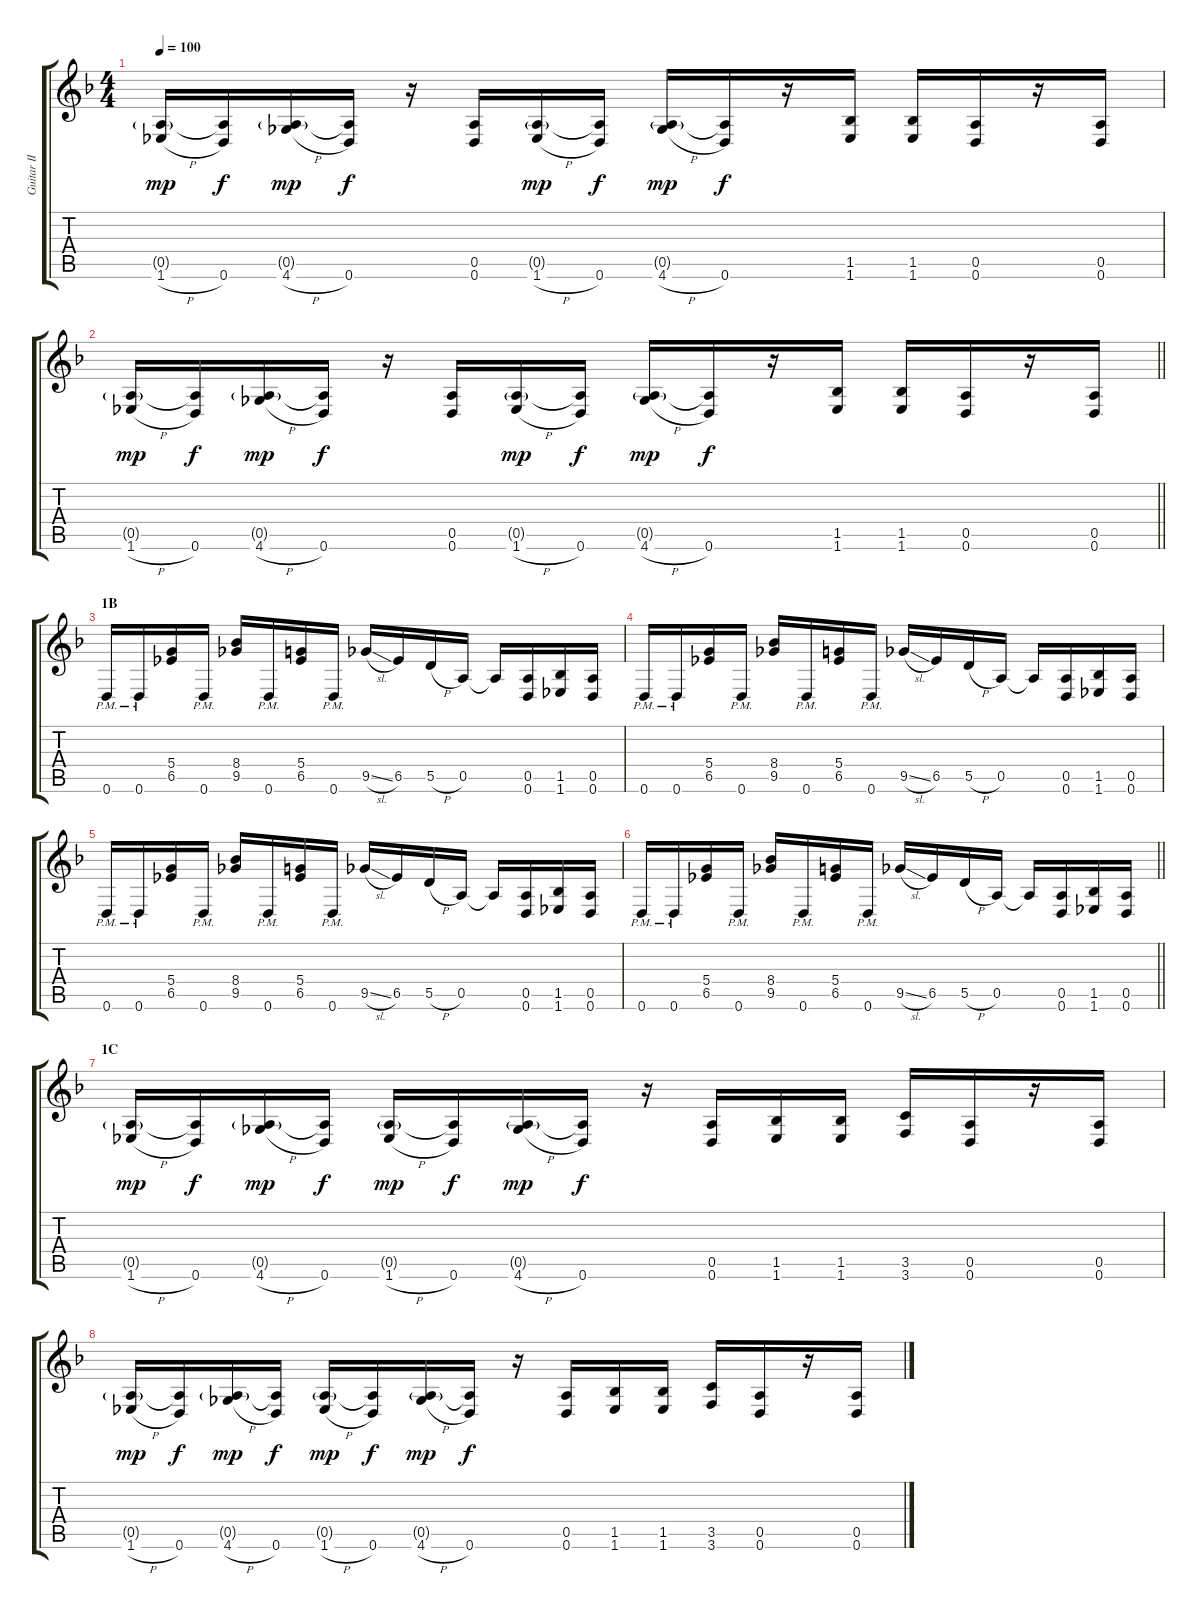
\track ("Guitar II" "Guitar II") {instrument distortionguitar}
\staff {score tabs}
\tuning (E4 B3 G3 D3 A2 D2) {hide}
\ts (4 4)
\tempo 100
\clef g2
\ks dminor
(0.5{g} 1.6{h}).16{dy mp} (0.5{t} 0.6).16{dy f} (0.5{g} 4.6{h}).16{dy mp} (0.5{t} 0.6).16{dy f} r.16 (0.5 0.6).16 (0.5{g} 1.6{h}).16{dy mp} (0.5{t} 0.6).16{dy f} (0.5{g} 4.6{h}).16{dy mp} (0.5{t} 0.6).16{dy f} r.16 (1.5 1.6).16 (1.5 1.6).16 (0.5 0.6).16 r.16 (0.5 0.6).16 |
\barLineRight lightlight
(0.5{g} 1.6{h}).16{dy mp} (0.5{t} 0.6).16{dy f} (0.5{g} 4.6{h}).16{dy mp} (0.5{t} 0.6).16{dy f} r.16 (0.5 0.6).16 (0.5{g} 1.6{h}).16{dy mp} (0.5{t} 0.6).16{dy f} (0.5{g} 4.6{h}).16{dy mp} (0.5{t} 0.6).16{dy f} r.16 (1.5 1.6).16 (1.5 1.6).16 (0.5 0.6).16 r.16 (0.5 0.6).16 |
\section ("" "1B")
0.6{pm}.16 0.6{pm}.16 (5.4 6.5).16 0.6{pm}.16 (8.4 9.5).16 0.6{pm}.16 (5.4 6.5).16 0.6{pm}.16 9.5{sl}.16 6.5.16 5.5{h}.16 0.5.16 0.5{t}.16 (0.5 0.6).16 (1.5 1.6).16 (0.5 0.6).16 |
0.6{pm}.16 0.6{pm}.16 (5.4 6.5).16 0.6{pm}.16 (8.4 9.5).16 0.6{pm}.16 (5.4 6.5).16 0.6{pm}.16 9.5{sl}.16 6.5.16 5.5{h}.16 0.5.16 0.5{t}.16 (0.5 0.6).16 (1.5 1.6).16 (0.5 0.6).16 |
0.6{pm}.16 0.6{pm}.16 (5.4 6.5).16 0.6{pm}.16 (8.4 9.5).16 0.6{pm}.16 (5.4 6.5).16 0.6{pm}.16 9.5{sl}.16 6.5.16 5.5{h}.16 0.5.16 0.5{t}.16 (0.5 0.6).16 (1.5 1.6).16 (0.5 0.6).16 |
\barLineRight lightlight
0.6{pm}.16 0.6{pm}.16 (5.4 6.5).16 0.6{pm}.16 (8.4 9.5).16 0.6{pm}.16 (5.4 6.5).16 0.6{pm}.16 9.5{sl}.16 6.5.16 5.5{h}.16 0.5.16 0.5{t}.16 (0.5 0.6).16 (1.5 1.6).16 (0.5 0.6).16 |
\section ("" "1C")
(0.5{g} 1.6{h}).16{dy mp} (0.5{t} 0.6).16{dy f} (0.5{g} 4.6{h}).16{dy mp} (0.5{t} 0.6).16{dy f} (0.5{g} 1.6{h}).16{dy mp} (0.5{t} 0.6).16{dy f} (0.5{g} 4.6{h}).16{dy mp} (0.5{t} 0.6).16{dy f} r.16 (0.5 0.6).16 (1.5 1.6).16 (1.5 1.6).16 (3.5 3.6).16 (0.5 0.6).16 r.16 (0.5 0.6).16 |
(0.5{g} 1.6{h}).16{dy mp} (0.5{t} 0.6).16{dy f} (0.5{g} 4.6{h}).16{dy mp} (0.5{t} 0.6).16{dy f} (0.5{g} 1.6{h}).16{dy mp} (0.5{t} 0.6).16{dy f} (0.5{g} 4.6{h}).16{dy mp} (0.5{t} 0.6).16{dy f} r.16 (0.5 0.6).16 (1.5 1.6).16 (1.5 1.6).16 (3.5 3.6).16 (0.5 0.6).16 r.16 (0.5 0.6).16
